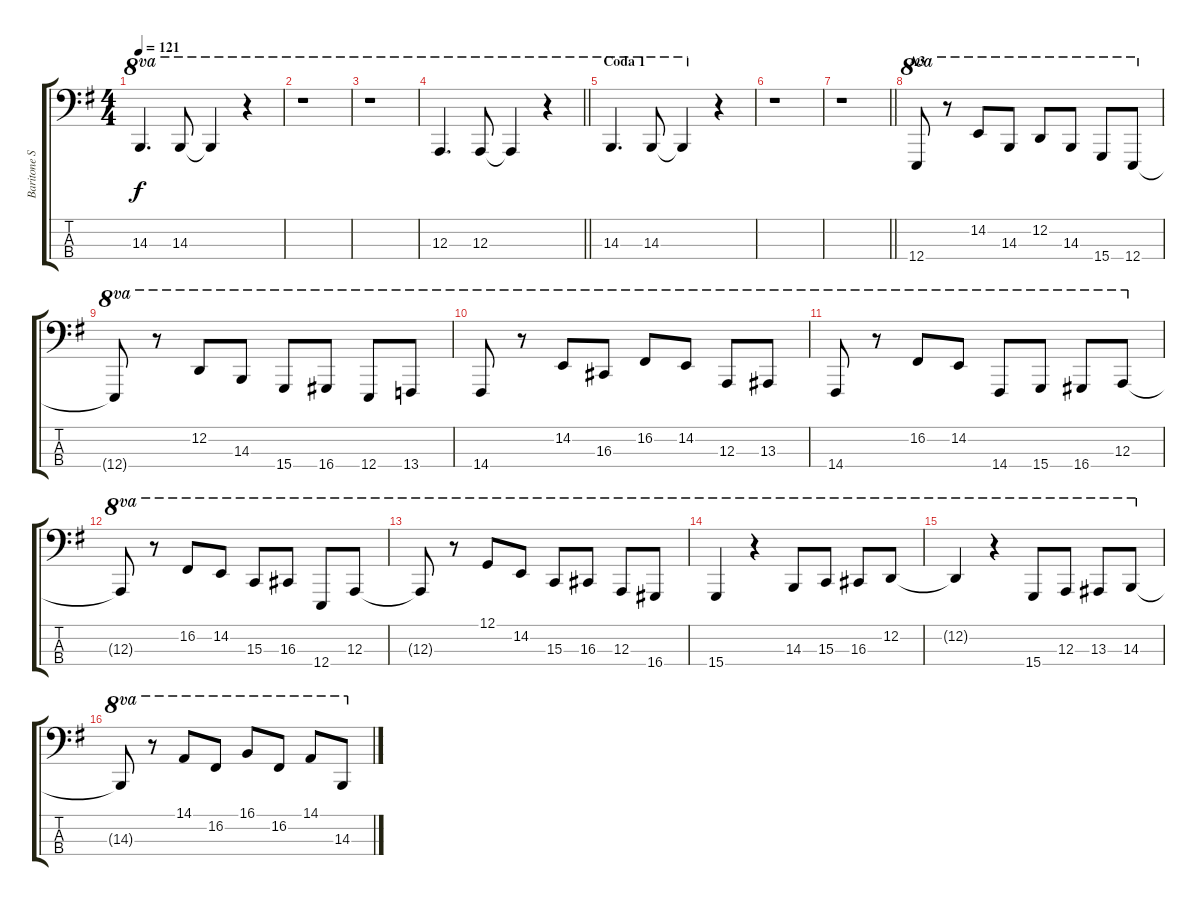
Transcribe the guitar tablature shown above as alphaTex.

\track ("Baritone Sax" "Baritone S") {instrument baritonesax}
\staff {score tabs}
\tuning (G2 D2 A1 E1) {hide}
\ts (4 4)
\tempo 121
\clef f4
\ks g
14.3.4{d ot 8va dy f} 14.3.8{ot 8va} 14.3{t}.4{ot 8va} r.4{ot 8va} |
r.1{ot 8va} |
r.1{ot 8va} |
\barLineRight lightlight
12.3.4{d ot 8va} 12.3.8{ot 8va} 12.3{t}.4{ot 8va} r.4{ot 8va} |
\section ("" "Coda 1")
14.3.4{d ot 8va} 14.3.8{ot 8va} 14.3{t}.4{ot 8va} r.4 |
r.1 |
\barLineRight lightlight
r.1 |
\section ("" "A3")
12.4.8{ot 8va} r.8{ot 8va} 14.2.8{ot 8va} 14.3.8{ot 8va} 12.2.8{ot 8va} 14.3.8{ot 8va} 15.4.8{ot 8va} 12.4.8{ot 8va} |
12.4{t}.8{ot 8va} r.8{ot 8va} 12.2.8{ot 8va} 14.3.8{ot 8va} 15.4.8{ot 8va} 16.4.8{ot 8va} 12.4.8{ot 8va} 13.4.8{ot 8va} |
14.4.8{ot 8va} r.8{ot 8va} 14.2.8{ot 8va} 16.3.8{ot 8va} 16.2.8{ot 8va} 14.2.8{ot 8va} 12.3.8{ot 8va} 13.3.8{ot 8va} |
14.4.8{ot 8va} r.8{ot 8va} 16.2.8{ot 8va} 14.2.8{ot 8va} 14.4.8{ot 8va} 15.4.8{ot 8va} 16.4.8{ot 8va} 12.3.8{ot 8va} |
12.3{t}.8{ot 8va} r.8{ot 8va} 16.2.8{ot 8va} 14.2.8{ot 8va} 15.3.8{ot 8va} 16.3.8{ot 8va} 12.4.8{ot 8va} 12.3.8{ot 8va} |
12.3{t}.8{ot 8va} r.8{ot 8va} 12.1.8{ot 8va} 14.2.8{ot 8va} 15.3.8{ot 8va} 16.3.8{ot 8va} 12.3.8{ot 8va} 16.4.8{ot 8va} |
15.4.4{ot 8va} r.4{ot 8va} 14.3.8{ot 8va} 15.3.8{ot 8va} 16.3.8{ot 8va} 12.2.8{ot 8va} |
12.2{t}.4{ot 8va} r.4{ot 8va} 15.4.8{ot 8va} 12.3.8{ot 8va} 13.3.8{ot 8va} 14.3.8{ot 8va} |
14.3{t}.8{ot 8va} r.8{ot 8va} 14.1.8{ot 8va} 16.2.8{ot 8va} 16.1.8{ot 8va} 16.2.8{ot 8va} 14.1.8{ot 8va} 14.3.8{ot 8va}
